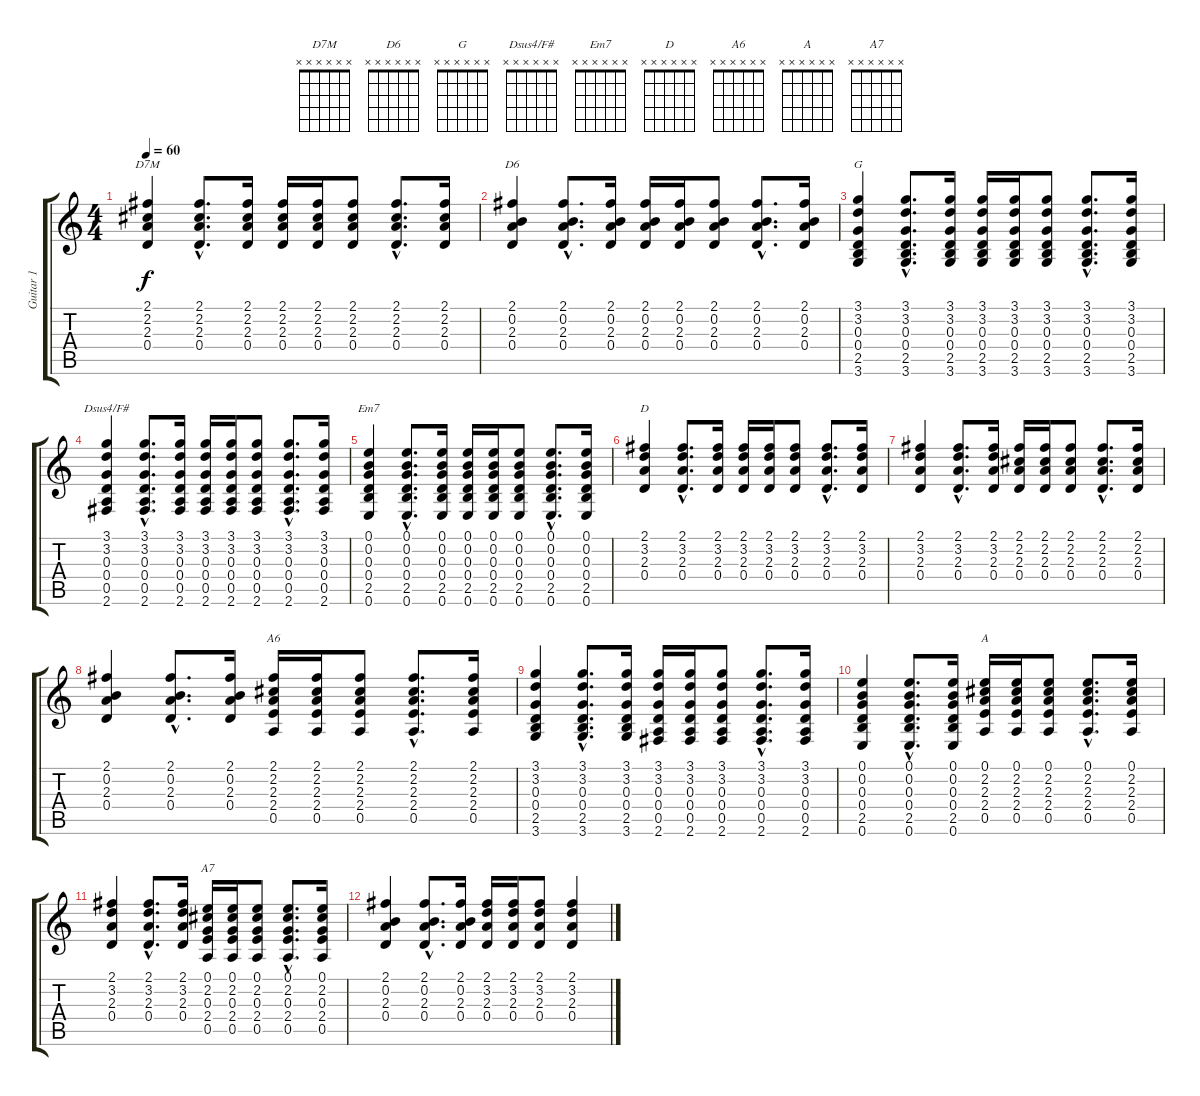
\track ("Guitar 1" "Guitar 1") {instrument acousticguitarsteel}
\staff {score tabs}
\tuning (E4 B3 G3 D3 A2 E2) {hide}
\chord ("D7M" x x x x x x) {firstfret 0}
\chord ("D6" x x x x x x) {firstfret 0}
\chord ("G" x x x x x x) {firstfret 0}
\chord ("Dsus4/F#" x x x x x x) {firstfret 0}
\chord ("Em7" x x x x x x) {firstfret 0}
\chord ("D" x x x x x x) {firstfret 0}
\chord ("A6" x x x x x x) {firstfret 0}
\chord ("A" x x x x x x) {firstfret 0}
\chord ("A7" x x x x x x) {firstfret 0}
\ts (4 4)
\tempo 60
\clef g2
\ks c
(2.1 2.2 2.3 0.4).4{ch "D7M" dy f} (2.1{hac} 2.2{hac} 2.3{hac} 0.4{hac}).8{d} (2.1 2.2 2.3 0.4).16 (2.1 2.2 2.3 0.4).16 (2.1 2.2 2.3 0.4).16 (2.1 2.2 2.3 0.4).8 (2.1{hac} 2.2{hac} 2.3{hac} 0.4{hac}).8{d} (2.1 2.2 2.3 0.4).16 |
(2.1 0.2 2.3 0.4).4{ch "D6"} (2.1{hac} 0.2{hac} 2.3{hac} 0.4{hac}).8{d} (2.1 0.2 2.3 0.4).16 (2.1 0.2 2.3 0.4).16 (2.1 0.2 2.3 0.4).16 (2.1 0.2 2.3 0.4).8 (2.1{hac} 0.2{hac} 2.3{hac} 0.4{hac}).8{d} (2.1 0.2 2.3 0.4).16 |
(3.1 3.2 0.3 0.4 2.5 3.6).4{ch "G"} (3.1{hac} 3.2{hac} 0.3{hac} 0.4{hac} 2.5{hac} 3.6{hac}).8{d} (3.1 3.2 0.3 0.4 2.5 3.6).16 (3.1 3.2 0.3 0.4 2.5 3.6).16 (3.1 3.2 0.3 0.4 2.5 3.6).16 (3.1 3.2 0.3 0.4 2.5 3.6).8 (3.1{hac} 3.2{hac} 0.3{hac} 0.4{hac} 2.5{hac} 3.6{hac}).8{d} (3.1 3.2 0.3 0.4 2.5 3.6).16 |
(3.1 3.2 0.3 0.4 0.5 2.6).4{ch "Dsus4/F#"} (3.1{hac} 3.2{hac} 0.3{hac} 0.4{hac} 0.5{hac} 2.6{hac}).8{d} (3.1 3.2 0.3 0.4 0.5 2.6).16 (3.1 3.2 0.3 0.4 0.5 2.6).16 (3.1 3.2 0.3 0.4 0.5 2.6).16 (3.1 3.2 0.3 0.4 0.5 2.6).8 (3.1{hac} 3.2{hac} 0.3{hac} 0.4{hac} 0.5{hac} 2.6{hac}).8{d} (3.1 3.2 0.3 0.4 0.5 2.6).16 |
(0.1 0.2 0.3 0.4 2.5 0.6).4{ch "Em7"} (0.1{hac} 0.2{hac} 0.3{hac} 0.4{hac} 2.5{hac} 0.6{hac}).8{d} (0.1 0.2 0.3 0.4 2.5 0.6).16 (0.1 0.2 0.3 0.4 2.5 0.6).16 (0.1 0.2 0.3 0.4 2.5 0.6).16 (0.1 0.2 0.3 0.4 2.5 0.6).8 (0.1{hac} 0.2{hac} 0.3{hac} 0.4{hac} 2.5{hac} 0.6{hac}).8{d} (0.1 0.2 0.3 0.4 2.5 0.6).16 |
(2.1 3.2 2.3 0.4).4{ch "D" volume 7} (2.1{hac} 3.2{hac} 2.3{hac} 0.4{hac}).8{d} (2.1 3.2 2.3 0.4).16 (2.1 3.2 2.3 0.4).16 (2.1 3.2 2.3 0.4).16 (2.1 3.2 2.3 0.4).8 (2.1{hac} 3.2{hac} 2.3{hac} 0.4{hac}).8{d} (2.1 3.2 2.3 0.4).16 |
(2.1 3.2 2.3 0.4).4{volume 6} (2.1{hac} 3.2{hac} 2.3{hac} 0.4{hac}).8{d} (2.1 3.2 2.3 0.4).16 (2.1 2.2 2.3 0.4).16 (2.1 2.2 2.3 0.4).16 (2.1 2.2 2.3 0.4).8 (2.1{hac} 2.2{hac} 2.3{hac} 0.4{hac}).8{d} (2.1 2.2 2.3 0.4).16 |
(2.1 0.2 2.3 0.4).4{volume 5} (2.1{hac} 0.2{hac} 2.3{hac} 0.4{hac}).8{d} (2.1 0.2 2.3 0.4).16 (2.1 2.2 2.3 2.4 0.5).16{ch "A6"} (2.1 2.2 2.3 2.4 0.5).16 (2.1 2.2 2.3 2.4 0.5).8 (2.1{hac} 2.2{hac} 2.3{hac} 2.4{hac} 0.5{hac}).8{d} (2.1 2.2 2.3 2.4 0.5).16 |
(3.1 3.2 0.3 0.4 2.5 3.6).4{volume 4} (3.1{hac} 3.2{hac} 0.3{hac} 0.4{hac} 2.5{hac} 3.6{hac}).8{d} (3.1 3.2 0.3 0.4 2.5 3.6).16 (3.1 3.2 0.3 0.4 0.5 2.6).16 (3.1 3.2 0.3 0.4 0.5 2.6).16 (3.1 3.2 0.3 0.4 0.5 2.6).8 (3.1{hac} 3.2{hac} 0.3{hac} 0.4{hac} 0.5{hac} 2.6{hac}).8{d} (3.1 3.2 0.3 0.4 0.5 2.6).16 |
(0.1 0.2 0.3 0.4 2.5 0.6).4{volume 3} (0.1{hac} 0.2{hac} 0.3{hac} 0.4{hac} 2.5{hac} 0.6{hac}).8{d} (0.1 0.2 0.3 0.4 2.5 0.6).16 (0.1 2.2 2.3 2.4 0.5).16{ch "A"} (0.1 2.2 2.3 2.4 0.5).16 (0.1 2.2 2.3 2.4 0.5).8 (0.1{hac} 2.2{hac} 2.3{hac} 2.4{hac} 0.5{hac}).8{d} (0.1 2.2 2.3 2.4 0.5).16 |
(2.1 3.2 2.3 0.4).4{volume 2} (2.1{hac} 3.2{hac} 2.3{hac} 0.4{hac}).8{d} (2.1 3.2 2.3 0.4).16 (0.1 2.2 0.3 2.4 0.5).16{ch "A7"} (0.1 2.2 0.3 2.4 0.5).16 (0.1 2.2 0.3 2.4 0.5).8 (0.1{hac} 2.2{hac} 0.3{hac} 2.4{hac} 0.5{hac}).8{d} (0.1 2.2 0.3 2.4 0.5).16 |
(2.1 0.2 2.3 0.4).4{volume 1} (2.1{hac} 0.2{hac} 2.3{hac} 0.4{hac}).8{d} (2.1 0.2 2.3 0.4).16 (2.1 3.2 2.3 0.4).16 (2.1 3.2 2.3 0.4).16 (2.1 3.2 2.3 0.4).8 (2.1 3.2 2.3 0.4).4
